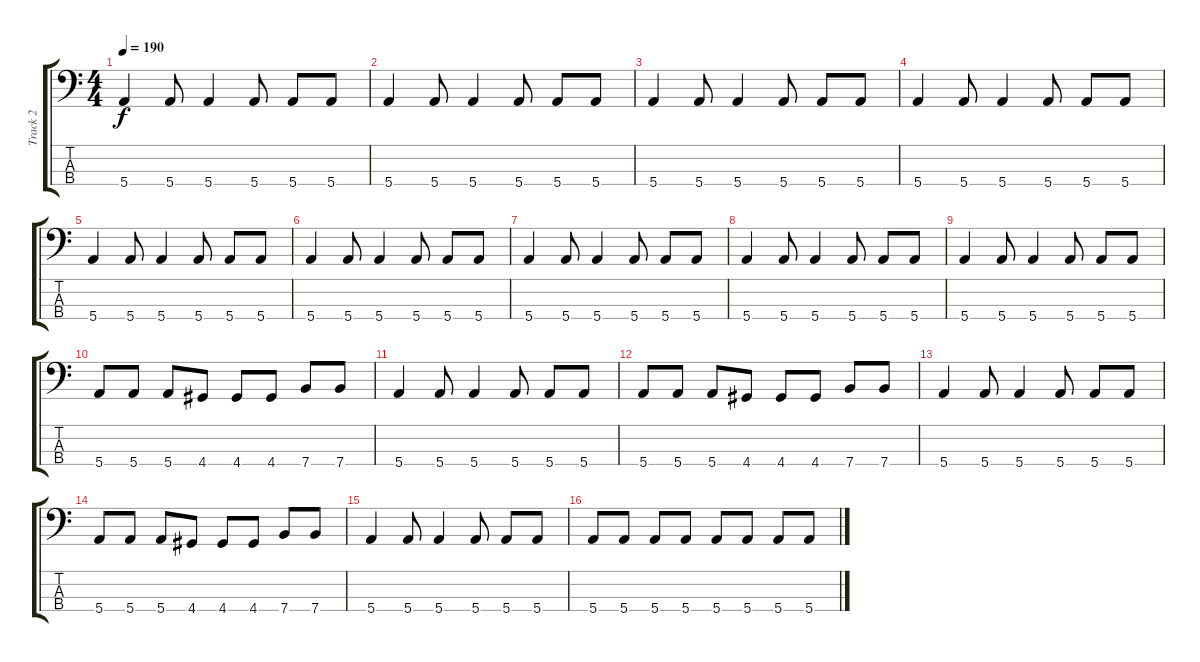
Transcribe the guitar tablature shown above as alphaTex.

\track ("Track 2" "Track 2") {instrument electricbasspick}
\staff {score tabs}
\tuning (G2 D2 A1 E1) {hide}
\ts (4 4)
\tempo 190
\clef f4
\ks c
5.4.4{dy f} 5.4.8 5.4.4 5.4.8 5.4.8 5.4.8 |
5.4.4 5.4.8 5.4.4 5.4.8 5.4.8 5.4.8 |
5.4.4 5.4.8 5.4.4 5.4.8 5.4.8 5.4.8 |
5.4.4 5.4.8 5.4.4 5.4.8 5.4.8 5.4.8 |
5.4.4 5.4.8 5.4.4 5.4.8 5.4.8 5.4.8 |
5.4.4 5.4.8 5.4.4 5.4.8 5.4.8 5.4.8 |
5.4.4 5.4.8 5.4.4 5.4.8 5.4.8 5.4.8 |
5.4.4 5.4.8 5.4.4 5.4.8 5.4.8 5.4.8 |
5.4.4 5.4.8 5.4.4 5.4.8 5.4.8 5.4.8 |
5.4.8 5.4.8 5.4.8 4.4.8 4.4.8 4.4.8 7.4.8 7.4.8 |
5.4.4 5.4.8 5.4.4 5.4.8 5.4.8 5.4.8 |
5.4.8 5.4.8 5.4.8 4.4.8 4.4.8 4.4.8 7.4.8 7.4.8 |
5.4.4 5.4.8 5.4.4 5.4.8 5.4.8 5.4.8 |
5.4.8 5.4.8 5.4.8 4.4.8 4.4.8 4.4.8 7.4.8 7.4.8 |
5.4.4 5.4.8 5.4.4 5.4.8 5.4.8 5.4.8 |
5.4.8 5.4.8 5.4.8 5.4.8 5.4.8 5.4.8 5.4.8 5.4.8
